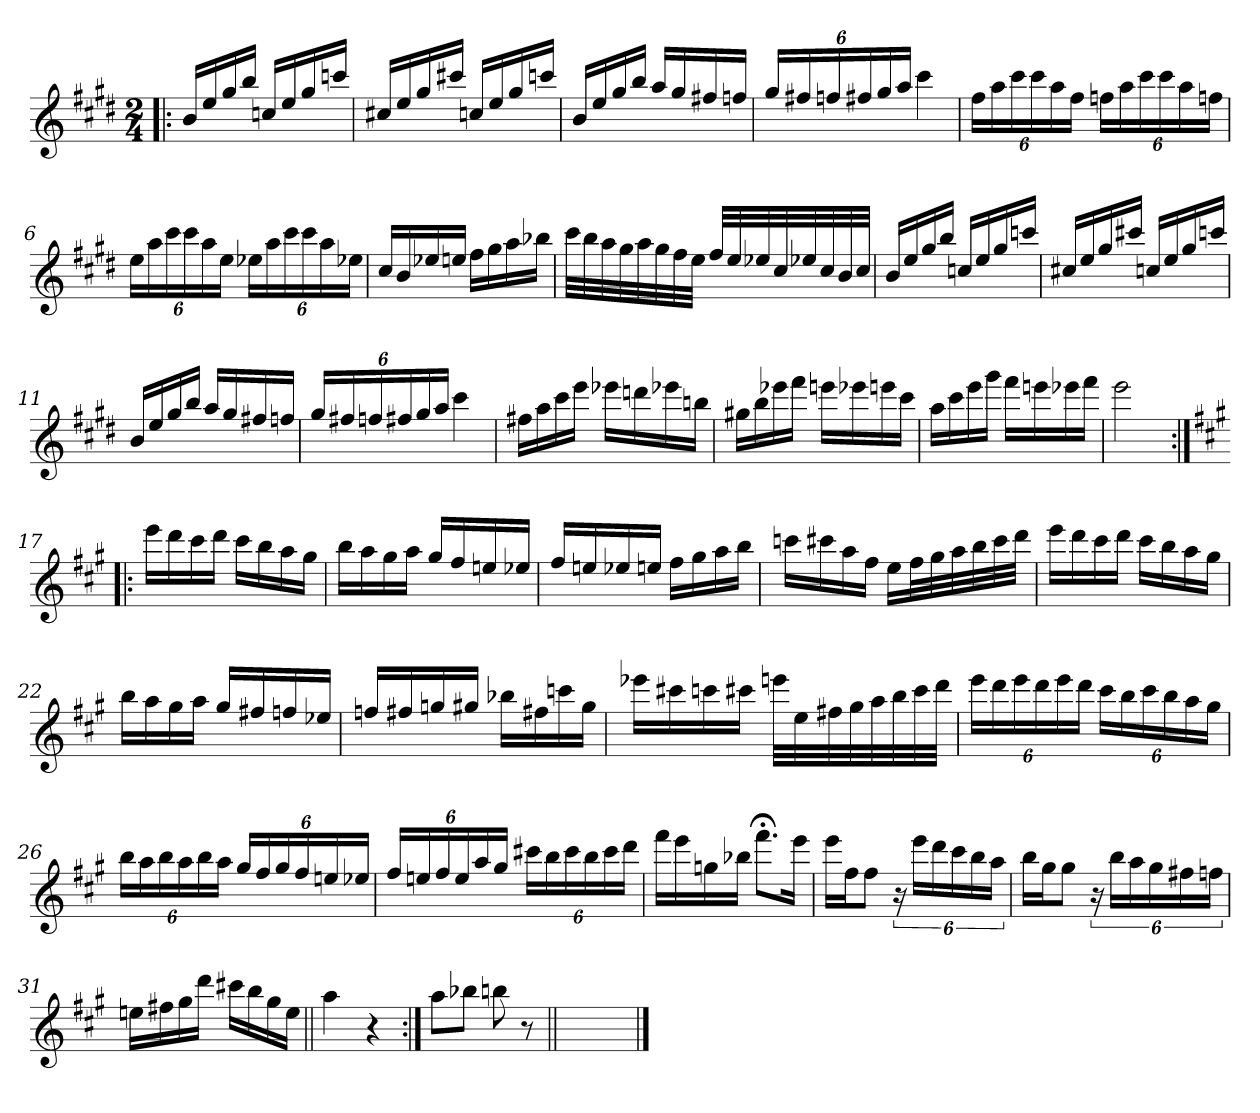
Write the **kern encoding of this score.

**kern
*part1
*staff1
*clefG2
*k[f#c#g#d#]
*E:
*M2/4
=1!|:
16b/LL
16ee/
16gg#/
16bb/JJ
16ccn/LL
16ee/
16gg#/
16cccn/JJ
=2
16cc#X/LL
16ee/
16gg#/
16ccc#X/JJ
16ccn/LL
16ee/
16gg#/
16cccn/JJ
=3
16b/LL
16ee/
16gg#/
16bb/JJ
16aa/LL
16gg#/
16ff#X/
16ffn/JJ
=4
24gg#/LL
24ff#X/
24ffn/
24ff#X/
24gg#/
24aa/JJ
4ccc#\
!!LO:LB:g=z
=5
24ff#\LL
24aa\
24ccc#\
24ccc#\
24aa\
24ff#\JJ
24ffn\LL
24aa\
24ccc#\
24ccc#\
24aa\
24ffn\JJ
=6
24ee\LL
24aa\
24ccc#\
24ccc#\
24aa\
24ee\JJ
24ee-X\LL
24aa\
24ccc#\
24ccc#\
24aa\
24ee-X\JJ
=7
16cc#/LL
16b/
16ee-X/
16een/JJ
16ff#\LL
16gg#\
16aa\
16bb-X\JJ
!!LO:LB:g=z
=8
32ccc#\LLL
32bb\
32aa\
32gg#\
32aa\
32gg#\
32ff#\
32ee\JJJ
32ff#/LLL
32ee/
32ee-X/
32cc#/
32ee-X/
32cc#/
32b/
32cc#/JJJ
=9
16b/LL
16ee/
16gg#/
16bb/JJ
16ccn/LL
16ee/
16gg#/
16cccn/JJ
=10
16cc#X/LL
16ee/
16gg#/
16ccc#X/JJ
16ccn/LL
16ee/
16gg#/
16cccn/JJ
!!LO:LB:g=z
=11
16b/LL
16ee/
16gg#/
16bb/JJ
16aa/LL
16gg#/
16ff#X/
16ffn/JJ
=12
24gg#/LL
24ff#X/
24ffn/
24ff#X/
24gg#/
24aa/JJ
4ccc#\
=13
16ff#X\LL
16aa\
16ccc#\
16eee\JJ
16eee-X\LL
16dddn\
16eee-X\
16bbn\JJ
=14
16gg#X\LL
16bb\
16eee-X\
16fff#\JJ
16eeen\LL
16eee-X\
16eeen\
16ccc#\JJ
!!LO:LB:g=z
=15
16aa\LL
16ccc#\
16eee\
16ggg#\JJ
16fff#\LL
16eeen\
16eee-X\
16fff#\JJ
=16
2eee\
=17:|!|:
*k[f#c#g#]
*A:
16eee\LL
16ddd\
16ccc#\
16ddd\JJ
16ccc#\LL
16bb\
16aa\
16gg#\JJ
=18
16bb\LL
16aa\
16gg#\
16aa\JJ
16gg#/LL
16ff#/
16een/
16ee-X/JJ
=19
16ff#/LL
16een/
16ee-X/
16een/JJ
16ff#\LL
16gg#\
16aa\
16bb\JJ
!!LO:LB:g=z
=20
16cccn\LL
16ccc#X\
16aa\
16ff#\JJ
16ee\LL
32ff#\L
32gg#\
32aa\
32bb\
32ccc#\
32ddd\JJJ
=21
16eee\LL
16ddd\
16ccc#\
16ddd\JJ
16ccc#\LL
16bb\
16aa\
16gg#\JJ
=22
16bb\LL
16aa\
16gg#\
16aa\JJ
16gg#/LL
16ff#X/
16ffn/
16ee-X/JJ
=23
16ffn/LL
16ff#X/
16ggn/
16gg#X/JJ
16bb-X\LL
16ff#X\
16cccn\
16gg#\JJ
!!LO:LB:g=z
=24
16eee-X\LL
16ccc#X\
16cccn\
16ccc#X\JJ
32eeen\LLL
32ee\
32ff#X\
32gg#\
32aa\
32bb\
32ccc#\
32ddd\JJJ
=25
24eee\LL
24ddd\
24eee\
24ddd\
24eee\
24ddd\JJ
24ccc#\LL
24bb\
24ccc#\
24bb\
24aa\
24gg#\JJ
=26
24bb\LL
24aa\
24bb\
24aa\
24bb\
24aa\JJ
24gg#/LL
24ff#/
24gg#/
24ff#/
24een/
24ee-X/JJ
!!LO:LB:g=z
=27
24ff#/LL
24een/
24ff#/
24ee/
24aa/
24gg#/JJ
24ccc#X\LL
24bb\
24ccc#\
24bb\
24ccc#\
24ddd\JJ
=28
16fff#\LL
16eee\
16ggn\
16bb-X\JJ
8.fff#;<\L
16eee\Jk
=29
16eee\LL
16ff#\J
8ff#\J
24r
24eee\LL
24ddd\
24ccc#\
24bb\
24aa\JJ
!!LO:LB:g=z
=30
16bb\LL
16gg#\J
8gg#\J
24r
24bb\LL
24aa\
24gg#\
24ff#X\
24ffn\JJ
=31
16een\LL
16ff#X\
16gg#\
16ddd\JJ
16ccc#X\LL
16bb\
16gg#\
16ee\JJ
=32||
4aa\
4r
=33:|!
8aa\L
8bb-X\J
8bbn\
8r
=34||
2ryy
==
*-
